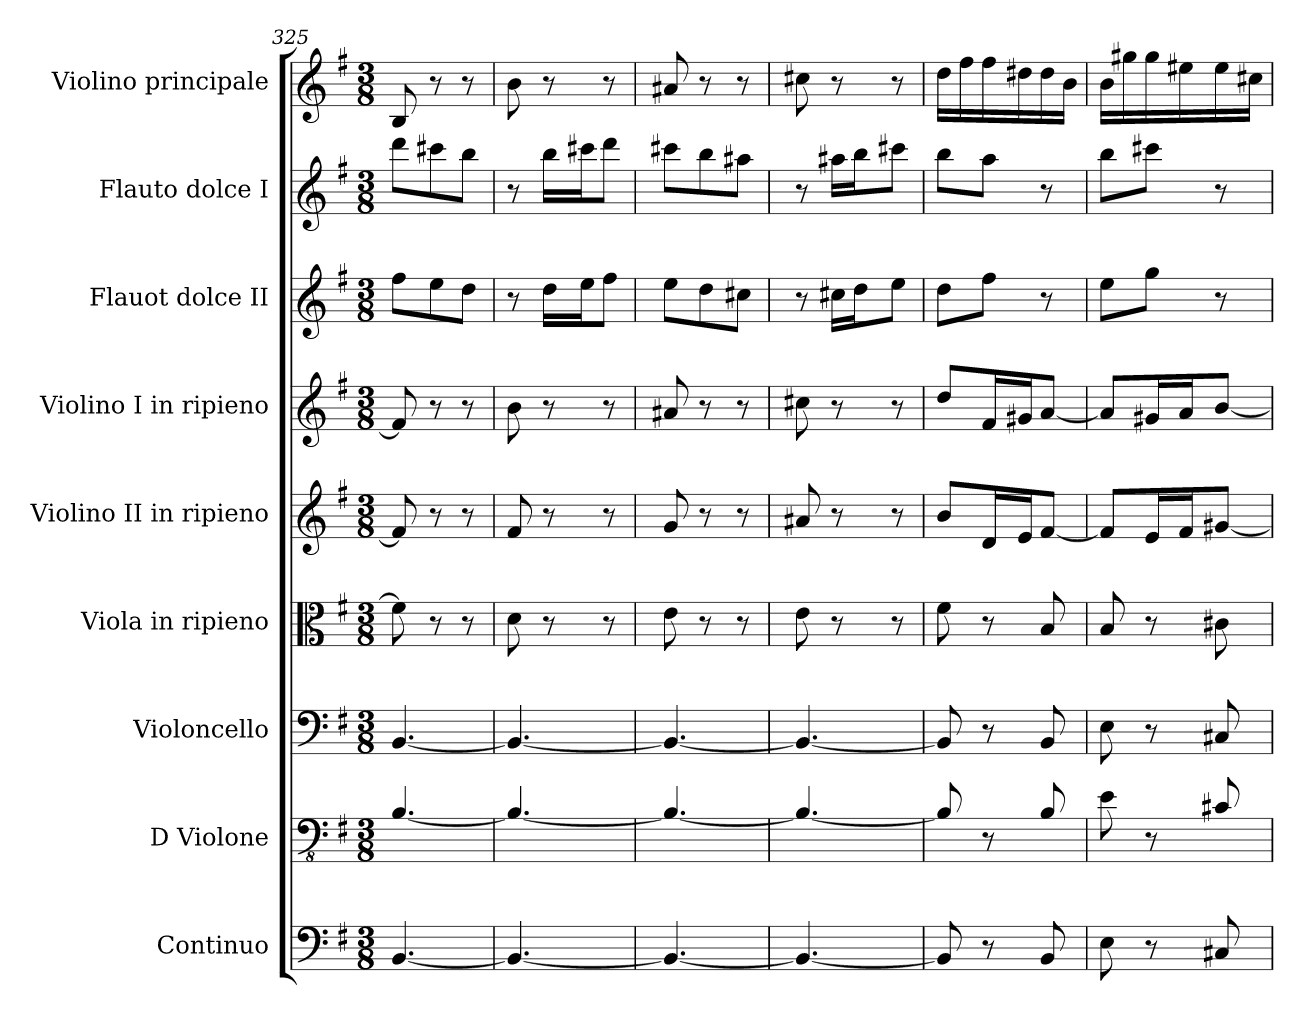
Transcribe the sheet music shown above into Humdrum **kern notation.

**kern	**kern	**kern	**kern	**kern	**kern	**kern	**kern	**kern
*part9	*part8	*part7	*part6	*part5	*part4	*part3	*part2	*part1
*staff9	*staff8	*staff7	*staff6	*staff5	*staff4	*staff3	*staff2	*staff1
*I"Continuo	*I"D Violone	*I"Violoncello	*I"Viola in ripieno	*I"Violino II in ripieno	*I"Violino I in ripieno	*I"Flauot dolce II	*I"Flauto dolce I	*I"Violino principale
*I'Cont.	*I'D Vne.	*I'Vc.	*I'Vla.	*I'Vln. II	*I'Vln. I	*I'Fl. II	*I'Fl. I	*I'Vln. p.
*clefF4	*clefFv4	*clefF4	*clefC3	*clefG2	*clefG2	*clefG2	*clefG2	*clefG2
*	*ITrd7c12	*	*	*	*	*	*	*
*k[f#]	*k[f#]	*k[f#]	*k[f#]	*k[f#]	*k[f#]	*k[f#]	*k[f#]	*k[f#]
*M3/8	*M3/8	*M3/8	*M3/8	*M3/8	*M3/8	*M3/8	*M3/8	*M3/8
=325	=325	=325	=325	=325	=325	=325	=325	=325
[4.BB/	[4.BBB/	[4.BB/	8f#\]	8f#/]	8f#/]	8ff#\L	8ddd\L	8B/
.	.	.	8r	8r	8r	8ee\	8ccc#X\	8r
.	.	.	8r	8r	8r	8dd\J	8bb\J	8r
=326	=326	=326	=326	=326	=326	=326	=326	=326
4.BB/_	4.BBB/_	4.BB/_	8d\	8f#/	8b\	8r	8r	8b\
.	.	.	8r	8r	8r	16dd\LL	16bb\LL	8r
.	.	.	.	.	.	16ee\J	16ccc#X\J	.
.	.	.	8r	8r	8r	8ff#\J	8ddd\J	8r
!!LO:PB:g=z
=327	=327	=327	=327	=327	=327	=327	=327	=327
4.BB/_	4.BBB/_	4.BB/_	8e\	8g/	8a#X/	8ee\L	8ccc#X\L	8a#X/
.	.	.	8r	8r	8r	8dd\	8bb\	8r
.	.	.	8r	8r	8r	8cc#X\J	8aa#X\J	8r
=328	=328	=328	=328	=328	=328	=328	=328	=328
4.BB/_	4.BBB/_	4.BB/_	8e\	8a#X/	8cc#X\	8r	8r	8cc#X\
.	.	.	8r	8r	8r	16cc#X\LL	16aa#X\LL	8r
.	.	.	.	.	.	16dd\J	16bb\J	.
.	.	.	8r	8r	8r	8ee\J	8ccc#X\J	8r
=329	=329	=329	=329	=329	=329	=329	=329	=329
8BB/]	8BBB/]	8BB/]	8f#\	8b/L	8dd/L	8dd\L	8bb\L	16dd\LL
.	.	.	.	.	.	.	.	16ff#\
8r	8r	8r	8r	16d/L	16f#/L	8ff#\J	8aa\J	16ff#\
.	.	.	.	16e/J	16g#X/J	.	.	16dd#X\
8BB/	8BBB/	8BB/	8B/	[8f#/J	[8a/J	8r	8r	16dd#\
.	.	.	.	.	.	.	.	16b\JJ
=330	=330	=330	=330	=330	=330	=330	=330	=330
8E\	8EE\	8E\	8B/	8f#/L]	8a/L]	8ee\L	8bb\L	16b\LL
.	.	.	.	.	.	.	.	16gg#X\
8r	8r	8r	8r	16e/L	16g#X/L	8gg\J	8ccc#X\J	16gg#\
.	.	.	.	16f#/J	16a/J	.	.	16ee#X\
8C#X/	8CC#X/	8C#X/	8c#X\	[8g#X/J	[8b/J	8r	8r	16ee#\
.	.	.	.	.	.	.	.	16cc#X\JJ
=	=	=	=	=	=	=	=	=
*-	*-	*-	*-	*-	*-	*-	*-	*-
